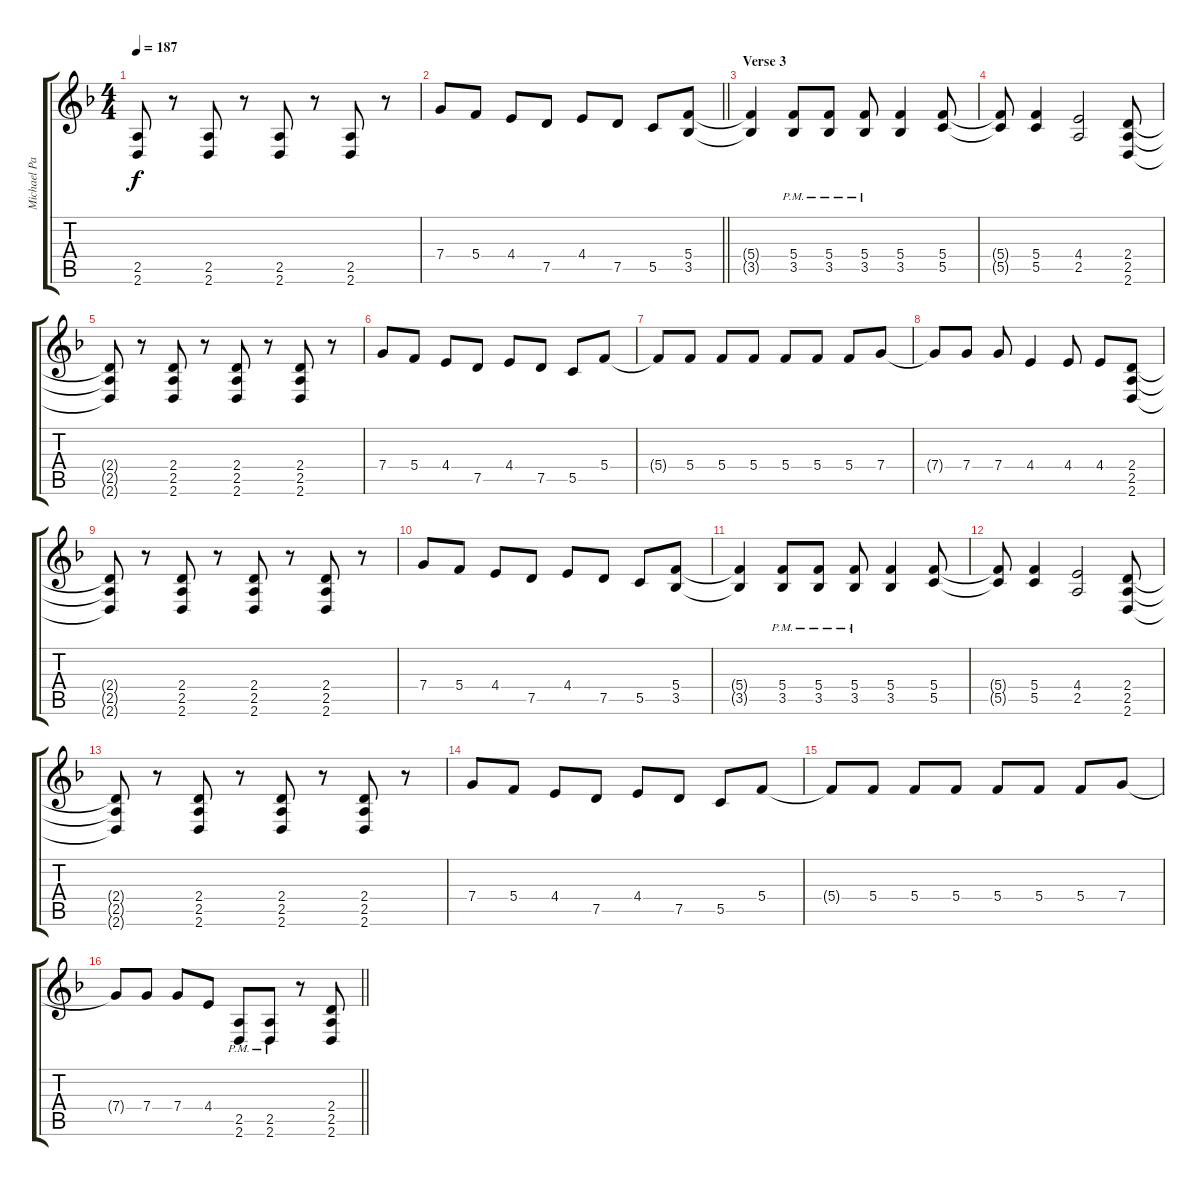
\track ("Michael Padget" "Michael Pa") {instrument distortionguitar}
\staff {score tabs}
\tuning (D4 A3 F3 C3 G2 C2) {hide}
\ts (4 4)
\tempo 187
\clef g2
\ks dminor
(2.5{t} 2.6{t}).8{dy f} r.8 (2.5 2.6).8 r.8 (2.5 2.6).8 r.8 (2.5 2.6).8 r.8 |
\barLineRight lightlight
7.4.8 5.4.8 4.4.8 7.5.8 4.4.8 7.5.8 5.5.8 (5.4 3.5).8 |
\section ("" "Verse 3")
(5.4{t} 3.5{t}).4 (5.4{pm} 3.5{pm}).8 (5.4{pm} 3.5{pm}).8 (5.4{pm} 3.5{pm}).8 (5.4 3.5).4 (5.4 5.5).8 |
(5.4{t} 5.5{t}).8 (5.4 5.5).4 (4.4 2.5).2 (2.4 2.5 2.6).8 |
(2.4{t} 2.5{t} 2.6{t}).8 r.8 (2.4 2.5 2.6).8 r.8 (2.4 2.5 2.6).8 r.8 (2.4 2.5 2.6).8 r.8 |
7.4.8 5.4.8 4.4.8 7.5.8 4.4.8 7.5.8 5.5.8 5.4.8 |
5.4{t}.8 5.4.8 5.4.8 5.4.8 5.4.8 5.4.8 5.4.8 7.4.8 |
7.4{t}.8 7.4.8 7.4.8 4.4.4 4.4.8 4.4.8 (2.4 2.5 2.6).8 |
(2.4{t} 2.5{t} 2.6{t}).8 r.8 (2.4 2.5 2.6).8 r.8 (2.4 2.5 2.6).8 r.8 (2.4 2.5 2.6).8 r.8 |
7.4.8 5.4.8 4.4.8 7.5.8 4.4.8 7.5.8 5.5.8 (5.4 3.5).8 |
(5.4{t} 3.5{t}).4 (5.4{pm} 3.5{pm}).8 (5.4{pm} 3.5{pm}).8 (5.4{pm} 3.5{pm}).8 (5.4 3.5).4 (5.4 5.5).8 |
(5.4{t} 5.5{t}).8 (5.4 5.5).4 (4.4 2.5).2 (2.4 2.5 2.6).8 |
(2.4{t} 2.5{t} 2.6{t}).8 r.8 (2.4 2.5 2.6).8 r.8 (2.4 2.5 2.6).8 r.8 (2.4 2.5 2.6).8 r.8 |
7.4.8 5.4.8 4.4.8 7.5.8 4.4.8 7.5.8 5.5.8 5.4.8 |
5.4{t}.8 5.4.8 5.4.8 5.4.8 5.4.8 5.4.8 5.4.8 7.4.8 |
\barLineRight lightlight
7.4{t}.8 7.4.8 7.4.8 4.4.8 (2.5{pm} 2.6{pm}).8 (2.5{pm} 2.6{pm}).8 r.8 (2.4 2.5 2.6).8
